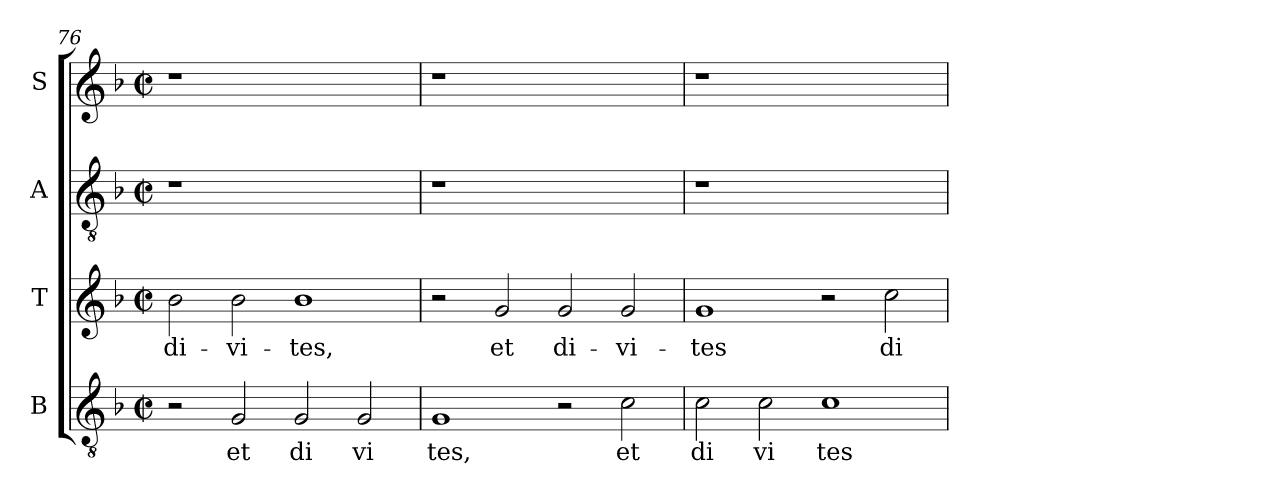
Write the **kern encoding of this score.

**kern	**text	**kern	**text	**kern	**kern
*part4	*part4	*part3	*part3	*part2	*part1
*staff4	*staff4	*staff3	*staff3	*staff2	*staff1
*I"B	*	*I"T	*	*I"A	*I"S
*I'B	*	*I'T	*	*I'A	*I'S
*clefGv2	*	*clefG2	*	*clefGv2	*clefG2
*k[b-]	*	*k[b-]	*	*k[b-]	*k[b-]
*F:	*	*F:	*	*F:	*F:
*M2/2	*	*M2/2	*	*M2/2	*M2/2
*met(c|)	*	*met(c|)	*	*met(c|)	*met(c|)
=76	=76	=76	=76	=76	=76
!	!	!	!LO:LY:b:cj	!	!
2r	.	2b-\	di-	1r	1r
!	!LO:LY:b:cj	!	!LO:LY:b:cj	!	!
2G/	et	2b-\	-vi-	.	.
!	!LO:LY:b:cj	!	!LO:LY:b:cj	!	!
2G/	di	1b-	-tes,	1ryy	1ryy
!	!LO:LY:b:cj	!	!	!	!
2G/	vi	.	.	.	.
=77	=77	=77	=77	=77	=77
!	!LO:LY:b:cj	!	!	!	!
1G	tes,	2r	.	1r	1r
!	!	!	!LO:LY:b:cj	!	!
.	.	2g/	et	.	.
!	!	!	!LO:LY:b:cj	!	!
2r	.	2g/	di-	1ryy	1ryy
!	!LO:LY:b:cj	!	!LO:LY:b:cj	!	!
2c\	et	2g/	-vi-	.	.
!!LO:LB:g=z
=78	=78	=78	=78	=78	=78
!	!LO:LY:b:cj	!	!LO:LY:b:cj	!	!
2c\	di	1g	-tes	1r	1r
!	!LO:LY:b:cj	!	!	!	!
2c\	vi	.	.	.	.
!	!LO:LY:b:cj	!	!	!	!
1c	tes	2r	.	1ryy	1ryy
!	!	!	!LO:LY:b:cj	!	!
.	.	2cc\	di	.	.
=	=	=	=	=	=
*-	*-	*-	*-	*-	*-
